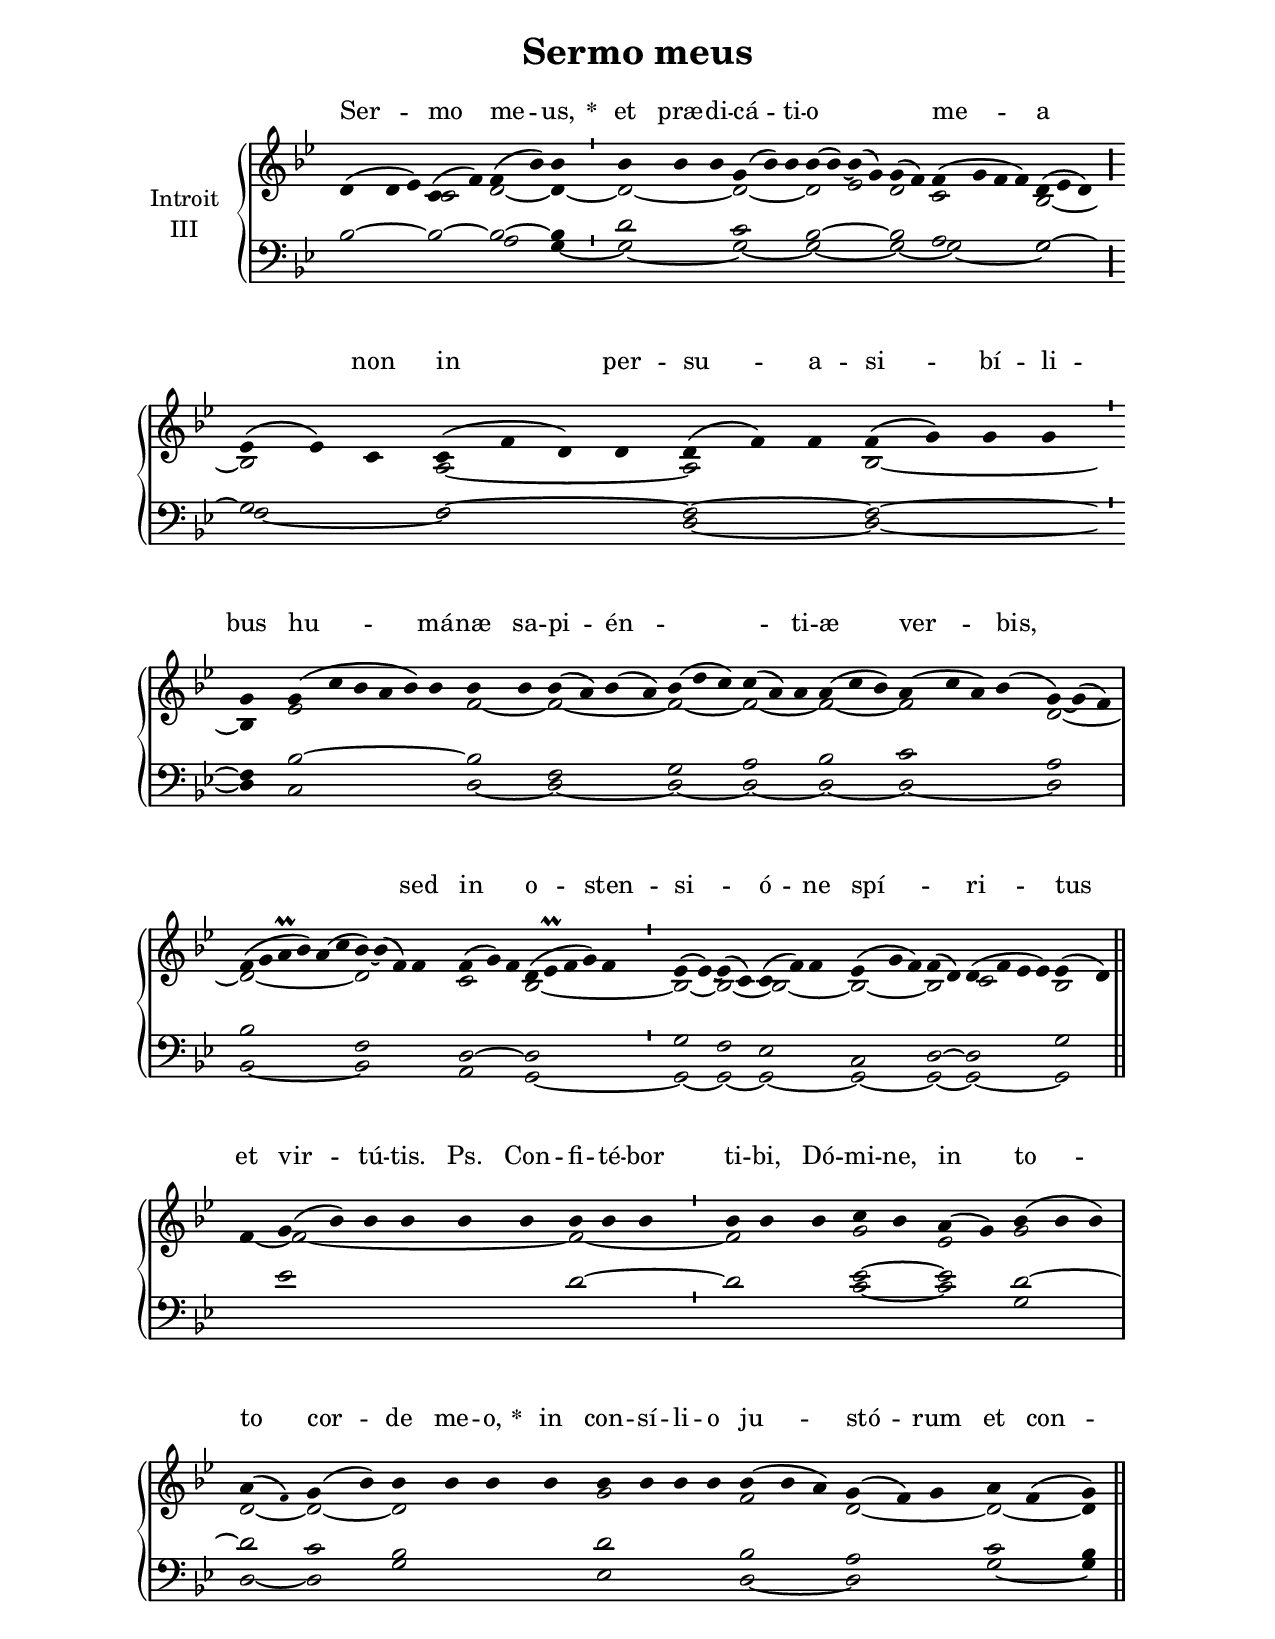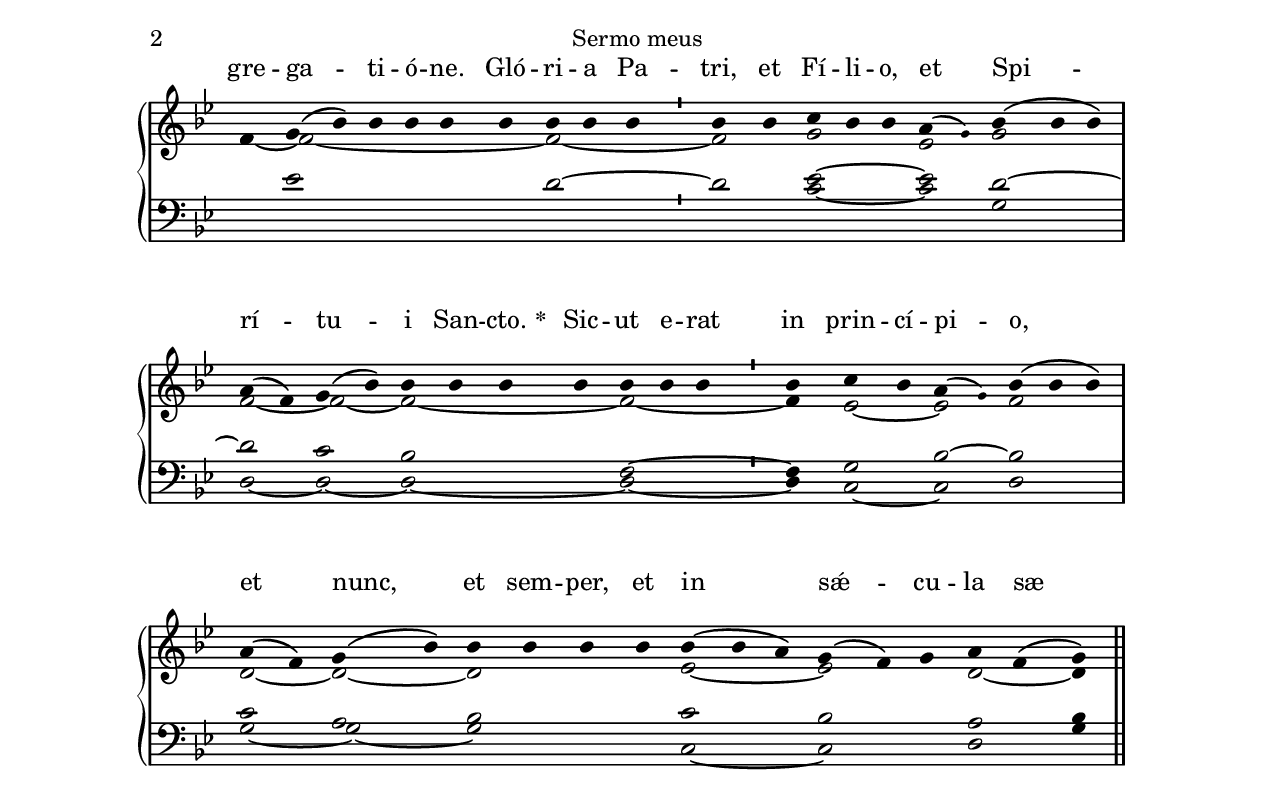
\version "2.18"
\include "gregorian.ly"
\include "noh2.ily"


%Page reference: page iii.257
%(volume.page)

global = {
 \key g \minor
 \cadenzaOn 
}

\header {
  title = \markup \center-column {"Sermo meus" \vspace #1 }
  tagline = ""
  composer = ""
}

\paper {
 #(include-special-characters)
  oddHeaderMarkup = \markup \fill-line {
    \line {}
    \center-column {
      \on-the-fly #first-page     " "
      \on-the-fly #not-first-page "Sermo meus"
    }
    \line { \on-the-fly #print-page-number-check-first \fromproperty #'page:page-number-string }
  }
  evenHeaderMarkup = \markup \fill-line {
    \line { \on-the-fly #print-page-number-check-first \fromproperty #'page:page-number-string }
    \center-column { "Sermo meus" }
    \line {}
  }
}

chantText = \lyricmode {
Ser -- mo me -- us, 
\set stanza = " * " et præ -- di -- cá -- ti -- o _ me -- a _ 
non in per -- su -- a -- si -- bí -- li -- bus hu -- má -- næ sa -- pi -- én -- _ _ ti -- æ ver -- bis, _ _ 
sed in _ o -- sten -- si -- ó -- ne spí -- _ ri -- tus et vir -- tú -- tis. Ps. 
Con -- fi -- té -- bor ti -- bi, Dó -- mi -- ne, in to -- to cor -- de me -- o, 
\set stanza = " * " 
in con -- sí -- li -- o ju -- stó -- rum et con -- gre -- ga -- ti -- ó -- ne. 
Gló -- ri -- a Pa -- tri, et Fí -- li -- o, et Spi -- rí -- tu -- i San -- cto. 
\set stanza = " * " 
Sic -- ut e -- rat in prin -- cí -- pi -- o, et nunc, et sem -- per, 
et in sǽ -- cu -- la sæ -- cu -- ló -- rum. A -- men. }

chantMusic = {
\tieDown   d'4 ( d'4 ees'4) c'4 ( f'4) f'4 ( bes'4) bes'4 \divisioMinima
 bes'4 bes'4 bes'4 g'4 ( bes'4) bes'4 bes'4 ( bes'4) ~ bes'4 ( g'4) g'4 ( f'4) f'4 ( g'4 f'4 f'4) d'4 ( ees'4 d'4) \divisioMaior
 ees'4 ( ees'4) c'4 c'4 ( f'4 d'4) d'4 d'4 ( f'4) f'4 f'4 ( g'4) g'4 g'4 \divisioMinima
 g'4 g'4 ( c''4 bes'4 a'4 bes'4) bes'4 bes'4 bes'4 bes'4 ( a'4) bes'4 ( a'4) bes'4 ( d''4 c''4) c''4 ( a'4) a'4 a'4 ( c''4 bes'4) a'4 ( c''4 a'4) bes'4 ( g'4) ~ g'4 ( f'4) \divisioMaxima
 f'4 ( g'4 a'\prall bes'4) a'4 ( c''4 bes'4) ~ bes'4 ( f'4) f'4 f'4 ( g'4) f'4 d'4 ( ees'\prall f'4 g'4) f'4 \divisioMinima
 ees'4 ( ees'4) ~ ees'4 ( c'4) c'4 ( f'4) f'4 ees'4 ( g'4 f'4) f'4 ( d'4) d'4 ( f'4 ees'4 ees'4) ees'4 ( d'4) \finalis
 f'4 g'4 ( bes'4) bes'4 bes'4 bes'4 bes'4 bes'4 bes'4 bes'4 \divisioMinima
 bes'4 bes'4 bes'4 c''4 bes'4 a'4 ( g'4) bes'4 ( bes'4 bes'4) \divisioMaxima
 a'4 ( \once \tweak #'font-size #-4 f' ) g'4 ( bes'4) bes'4 bes'4 bes'4 bes'4 bes'4 bes'4 bes'4 bes'4 bes'4 ( bes'4 a'4) g'4 ( f'4) g'4 a'4 f'4 ( g'4) \finalis
  f'4 g'4 ( bes'4) bes'4 bes'4 bes'4 bes'4 bes'4 bes'4 bes'4 \divisioMinima
 bes'4 bes'4 c''4 bes'4 bes'4 a'4 ( \once \tweak #'font-size #-4 g' ) bes'4 ( bes'4 bes'4) \divisioMaxima
 a'4 ( f'4) g'4 ( bes'4) bes'4 bes'4 bes'4 bes'4 bes'4 bes'4 bes'4 \divisioMinima
 bes'4 c''4 bes'4 a'4 ( \once \tweak #'font-size #-4 g' ) bes'4 ( bes'4 bes'4) \divisioMaxima
 a'4 ( f'4) g'4 ( bes'4) bes'4 bes'4 bes'4 bes'4 bes'4 ( bes'4 a'4) g'4 ( f'4) g'4 a'4 f'4 ( g'4) \finalis

}

altoMusic = {
r2*3/2 c'2 d'2 ~ d'4 ~ \divisioMinima
d'2*3/2 ~ d'2*3/2 ~ d'2 ees'2 d'2 c'2*4/2 bes2*3/2 ~ \divisioMaior
bes2*3/2 a2*4/2 ~ a2*3/2 bes2*4/2 ~ \divisioMinima
bes4 ees'2*6/2 f'2 ~ f'2*4/2 ~ f'2*3/2 ~ f'2*3/2 ~ f'2*3/2 ~ f'2*4/2 d'2*3/2 ~ \divisioMaxima
d'2*6/2 ~ d'2*4/2 c'2*3/2 bes2*5/2 ~ \divisioMinima
bes2 ~ bes2 ~ bes2*3/2 ~ bes2*3/2 ~ bes2 c'2*4/2 bes2 \finalis
f'4 ~ f'2*6/2 ~ f'2*3/2 ~ \divisioMinima
f'2*3/2 g'2 ees'2 g'2*3/2 \divisioMaxima
d'2 ~ d'2 ~ d'2*4/2 g'2*4/2 f'2*3/2 d'2*3/2 ~ d'2 ~ d'4 f'4 ~ f'2*6/2 ~ f'2*3/2 ~ \divisioMinima
f'2 g'2*3/2 ees'2 g'2*3/2 \divisioMaxima
f'2 ~ f'2 ~ f'2*4/2 ~ f'2*3/2 ~ \divisioMinima
f'4 ees'2 ~ ees'2 f'2*3/2 \divisioMaxima
d'2 ~ d'2 ~ d'2*4/2 ees'2*3/2 ~ ees'2*3/2 d'2 ~ d'4 \finalis
}

tenorMusic = {
bes2*3/2 ~ bes2 ~ bes2 ~ bes4 \divisioMinima
d'2*3/2 c'2*3/2 bes2*4/2 ~ bes2 a2*4/2 g2*3/2 ~ \divisioMaior
g2*3/2 f2*4/2 ~ f2*3/2 ~ f2*4/2 ~ \divisioMinima
f4 bes2*6/2 ~ bes2 f2*4/2 g2*3/2 a2*3/2 bes2*3/2 c'2*4/2 a2*3/2 \divisioMaxima
bes2*6/2 f2*4/2 d2*3/2 ~ d2*5/2 \divisioMinima
g2 f2 ees2*3/2 c2*3/2 d2 ~ d2*4/2 g2 \finalis
r4 ees'2*6/2 d'2*3/2 ~ \divisioMinima
d'2*3/2 ees'2 ~ ees'2 d'2*3/2 ~ \divisioMaxima
d'2 c'2 bes2*4/2 d'2*4/2 bes2*3/2 a2*3/2 c'2 bes4 r4 ees'2*6/2 d'2*3/2 ~ \divisioMinima
d'2 ees'2*3/2 ~ ees'2 d'2*3/2 ~ \divisioMaxima
d'2 c'2 bes2*4/2 f2*3/2 ~ \divisioMinima
f4 g2 bes2 ~ bes2*3/2 \divisioMaxima
c'2 a2 bes2*4/2 c'2*3/2 bes2*3/2 a2 bes4 \finalis
}

bassMusic = {
r2*5/2 a2 g4 ~ \divisioMinima
g2*3/2 ~ g2*3/2 ~ g2*4/2 ~ g2 ~ g2*4/2 ~ g2*3/2 \divisioMaior
f2*3/2 ~ f2*4/2 d2*3/2 ~ d2*4/2 ~ \divisioMinima
d4 c2*6/2 d2 ~ d2*4/2 ~ d2*3/2 ~ d2*3/2 ~ d2*3/2 ~ d2*4/2 ~ d2*3/2 \divisioMaxima
bes,2*6/2 ~ bes,2*4/2 a,2*3/2 g,2*5/2 ~ \divisioMinima
g,2 ~ g,2 ~ g,2*3/2 ~ g,2*3/2 ~ g,2 ~ g,2*4/2 ~ g,2 \finalis
r2*10/2 \divisioMinima
r2*3/2 c'2 ~ c'2 g2*3/2 \divisioMaxima
d2 ~ d2 g2*4/2 ees2*4/2 d2*3/2 ~ d2*3/2 g2 ~ g4 r2*12/2 c'2*3/2 ~ c'2 g2*3/2 \divisioMaxima
d2 ~ d2 ~ d2*4/2 ~ d2*3/2 ~ \divisioMinima
d4 c2 ~ c2 d2*3/2 \divisioMaxima
g2 ~ g2 ~ g2*4/2 c2*3/2 ~ c2*3/2 d2 g4 \finalis
}

voiceLines = {
\voiceLineStyle


}

\score{
  <<
    \new GrandStaff <<
      \set GrandStaff.autoBeaming = ##f
      \set GrandStaff.instrumentName = \markup \center-column {
        "Introit"
        "III"
      }
      \new Staff = up <<
        \new Voice = "chant" {
          \voiceOne \global \chantMusic
        }
        \new Voice {
          \voiceTwo \global \altoMusic
        }
      >>

      \new Staff = down <<
        \clef bass
        \new Voice {
          \voiceOne \global \tenorMusic
        }
        \new Voice {
          \voiceTwo \global \bassMusic
        }
	\new Voice {
        \voiceThree \global \voiceLines
        }
      >>
    >>
    \new Lyrics \lyricsto chant {
      \chantText
    }
  >>
  \layout{
  }
  \midi{
    \tempo 4 = 125
  }
}
